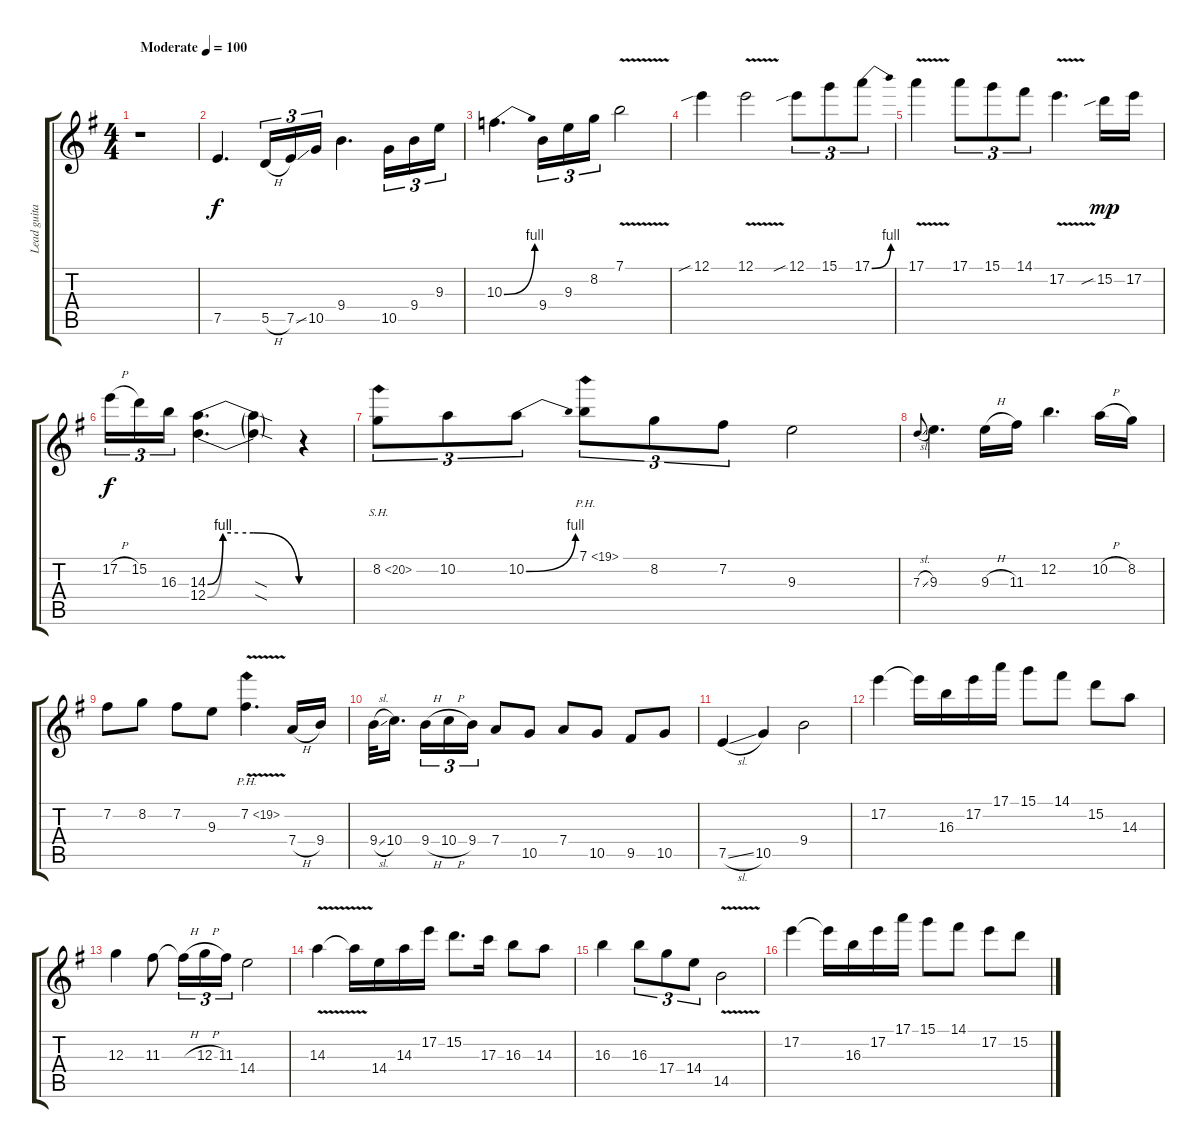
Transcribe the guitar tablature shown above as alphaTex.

\track ("Lead guitar" "Lead guita") {instrument overdrivenguitar}
\staff {score tabs}
\tuning (E4 B3 G3 D3 A2 E2) {hide}
\ts (4 4)
\tempo (100 "Moderate")
\clef g2
\ks g
r.1{dy f instrument overdrivenguitar} |
7.5.4{d} 5.5{h}.16{tu (3 2)} 7.5{ss}.16{tu (3 2)} 10.5.16{tu (3 2)} 9.4.4{d} 10.5.16{tu (3 2)} 9.4.16{tu (3 2)} 9.3.16{tu (3 2)} |
10.3{be (bend 0 0 60 4)}.4{d} 9.4.16{tu (3 2)} 9.3.16{tu (3 2)} 8.2.16{tu (3 2)} 7.1{v}.2 |
12.1{sib}.4 12.1{v}.2 12.1{sib}.8{tu (3 2)} 15.1.8{tu (3 2)} 17.1{be (bend 0 0 60 4)}.8{tu (3 2)} |
17.1{v}.4 17.1.8{tu (3 2)} 15.1.8{tu (3 2)} 14.1.8{tu (3 2)} 17.2{v}.4{d} 15.2{sib}.16{dy mp} 17.2.16 |
17.2{h}.16{tu (3 2) dy f} 15.2.16{tu (3 2)} 16.3.16{tu (3 2)} (14.3{be (custom 0 0 10 4 20 4 30 4 60 0)} 12.4{be (custom 0 0 10 4 20 4 30 4 60 0)}).4{d} (14.3{sod t} 12.4{sod t}).4 r.4 |
8.2{sh 12}.8{tu (3 2)} 10.2.8{tu (3 2)} 10.2{be (bend 0 0 60 4)}.8{tu (3 2)} 7.1{ph 12}.8{tu (3 2)} 8.2.8{tu (3 2)} 7.2.8{tu (3 2)} 9.3.2 |
7.3{sl}.8{gr onbeat} 9.3.4{d} 9.3{h}.16 11.3.16 12.2.4{d} 10.2{h}.16 8.2.16 |
7.2.8 8.2.8 7.2.8 9.3.8 7.2{ph 12 v}.4{d} 7.4{h}.16 9.4.16 |
9.4{sl}.32 10.4.16{d beam splitsecondary} 9.4{h}.16{tu (3 2)} 10.4{h}.16{tu (3 2)} 9.4.16{tu (3 2)} 7.4.8 10.5.8 7.4.8 10.5.8 9.5.8 10.5.8 |
7.5{sl}.4 10.5.4 9.4.2 |
17.2.4 17.2{t}.16 16.3.16 17.2.16 17.1.16 15.1.8 14.1.8 15.2.8 14.3.8 |
12.3.4 11.3.8 11.3{h t}.16{tu (3 2)} 12.3{h}.16{tu (3 2)} 11.3.16{tu (3 2)} 14.4.2 |
14.3{v}.4 14.3{t}.16 14.4.16 14.3.16 17.2.16 15.2.8{d} 17.3.16 16.3.8 14.3.8 |
16.3.4 16.3.8{tu (3 2)} 17.4.8{tu (3 2)} 14.4.8{tu (3 2)} 14.5{v}.2 |
17.2.4 17.2{t}.16 16.3.16 17.2.16 17.1.16 15.1.8 14.1.8 17.2.8 15.2.8
